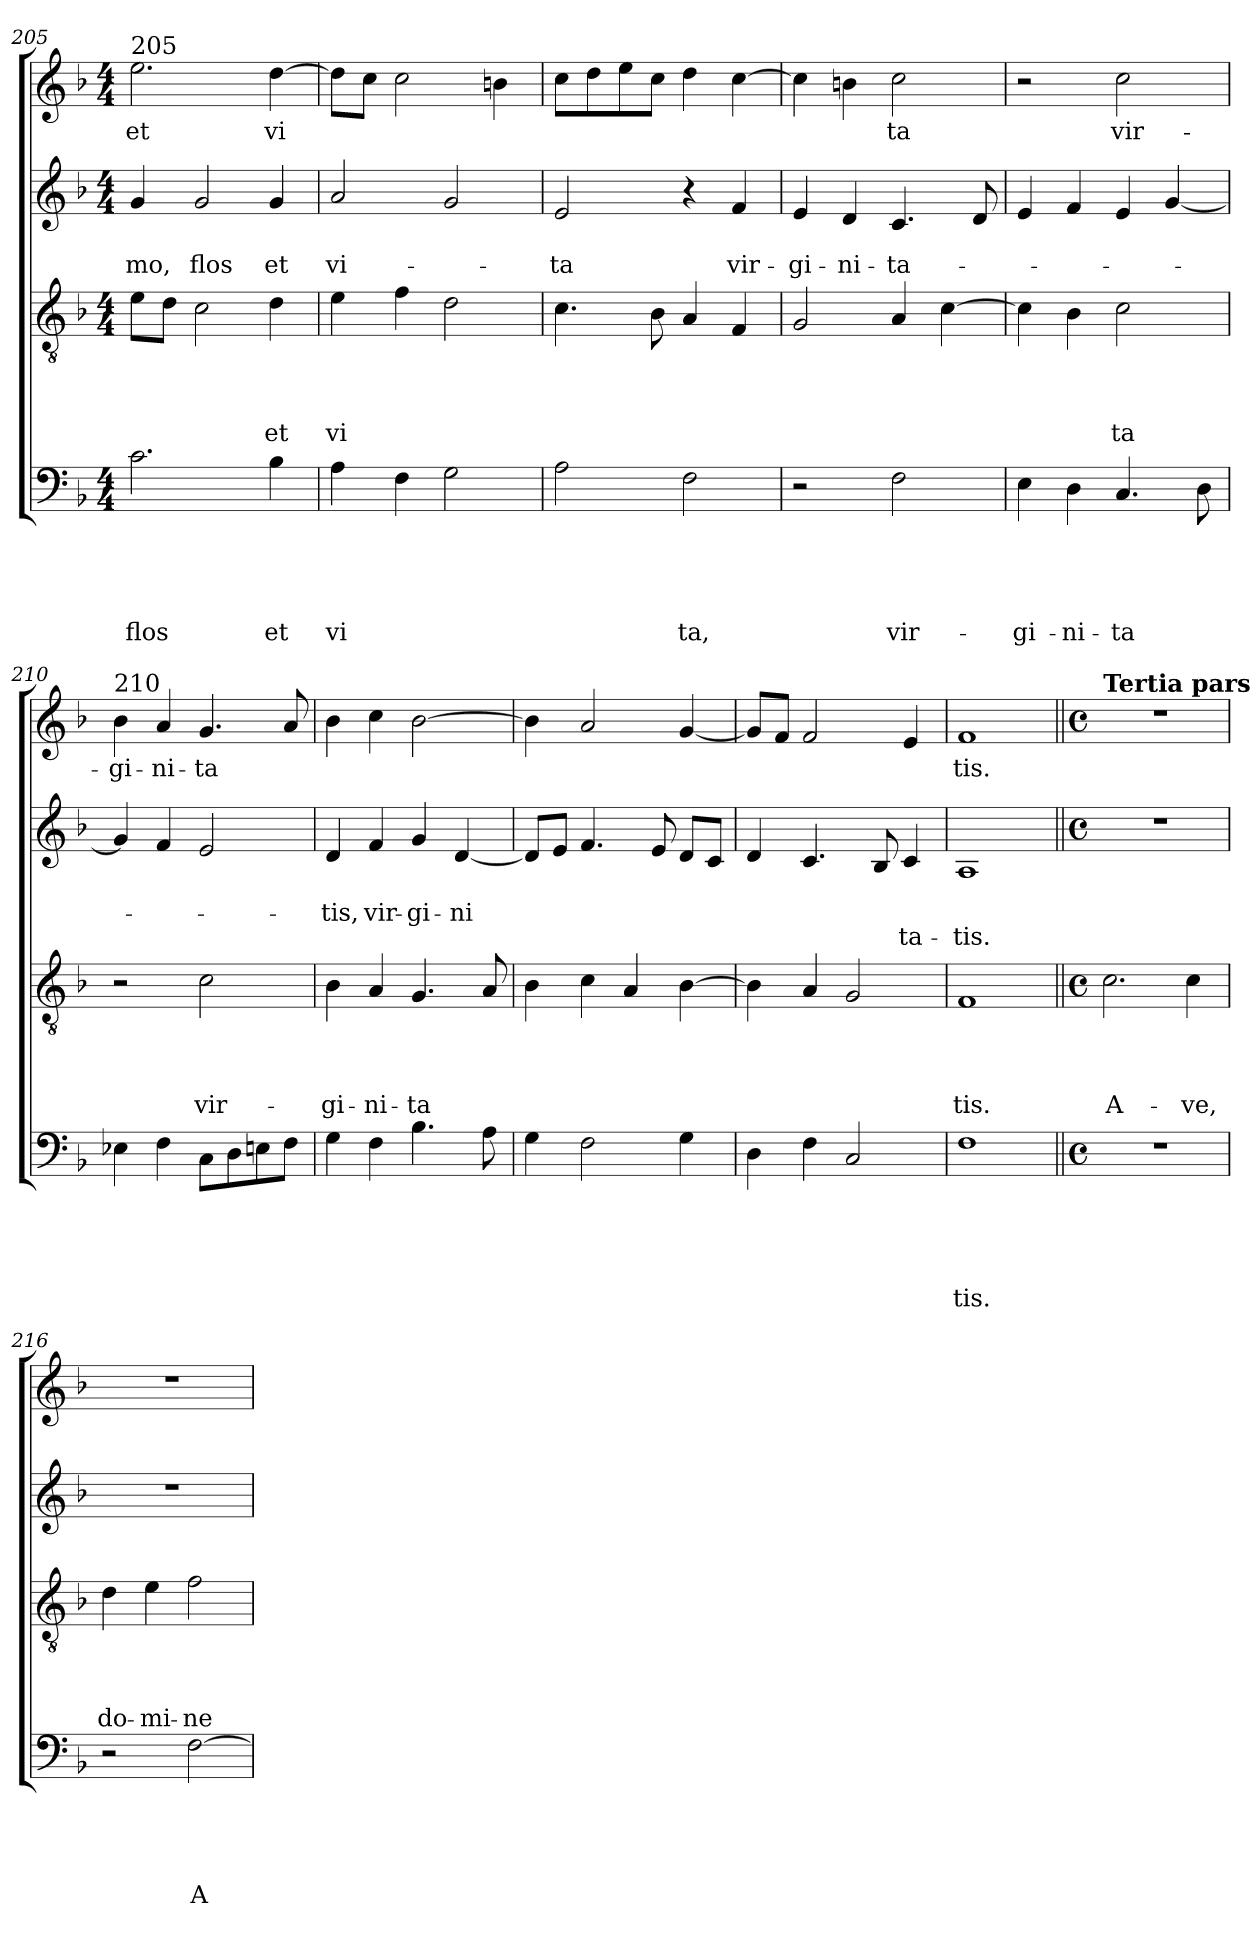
**kern	**text	**text	**text	**text	**text	**kern	**text	**text	**text	**text	**kern	**text	**text	**text	**kern	**text
*part4	*part4	*part4	*part4	*part4	*part4	*part3	*part3	*part3	*part3	*part3	*part2	*part2	*part2	*part2	*part1	*part1
*staff4	*staff4	*staff4	*staff4	*staff4	*staff4	*staff3	*staff3	*staff3	*staff3	*staff3	*staff2	*staff2	*staff2	*staff2	*staff1	*staff1
*clefF4	*	*	*	*	*	*clefGv2	*	*	*	*	*clefG2	*	*	*	*clefG2	*
*k[b-]	*	*	*	*	*	*k[b-]	*	*	*	*	*k[b-]	*	*	*	*k[b-]	*
*F:	*	*	*	*	*	*F:	*	*	*	*	*F:	*	*	*	*F:	*
*M4/4	*	*	*	*	*	*M4/4	*	*	*	*	*M4/4	*	*	*	*M4/4	*
=205	=205	=205	=205	=205	=205	=205	=205	=205	=205	=205	=205	=205	=205	=205	=205	=205
!	!	!	!	!	!	!	!	!	!	!	!	!	!	!	!LO:TX:a:t=205	!
!	!	!	!	!	!LO:LY:b	!	!	!	!	!	!	!	!LO:LY:b	!	!	!LO:LY:b
2.c\	.	.	.	.	flos	8e\L	.	.	.	.	4g/	.	-mo,	.	2.ee\	et
.	.	.	.	.	.	8d\J	.	.	.	.	.	.	.	.	.	.
!	!	!	!	!	!	!	!	!	!	!	!	!	!LO:LY:b	!	!	!
.	.	.	.	.	.	2c\	.	.	.	.	2g/	.	flos	.	.	.
!	!	!	!	!	!LO:LY:b	!	!	!	!	!LO:LY:b	!	!	!LO:LY:b	!	!	!LO:LY:b
4B-\	.	.	.	.	et	4d\	.	.	.	et	4g/	.	et	.	[4dd\	vi
=206	=206	=206	=206	=206	=206	=206	=206	=206	=206	=206	=206	=206	=206	=206	=206	=206
!	!	!	!	!	!LO:LY:b	!	!	!	!	!LO:LY:b	!	!	!LO:LY:b	!	!	!
4A\	.	.	.	.	vi	4e\	.	.	.	vi	2a/	.	vi-	.	8dd\L]	.
.	.	.	.	.	.	.	.	.	.	.	.	.	.	.	8cc\J	.
4F\	.	.	.	.	.	4f\	.	.	.	.	.	.	.	.	2cc\	.
2G\	.	.	.	.	.	2d\	.	.	.	.	2g/	.	.	.	.	.
.	.	.	.	.	.	.	.	.	.	.	.	.	.	.	4b\	.
=207	=207	=207	=207	=207	=207	=207	=207	=207	=207	=207	=207	=207	=207	=207	=207	=207
!	!	!	!	!	!	!	!	!	!	!	!	!	!LO:LY:b	!	!	!
2A\	.	.	.	.	.	4.c\	.	.	.	.	2e/	.	-ta	.	8cc\L	.
.	.	.	.	.	.	.	.	.	.	.	.	.	.	.	8dd\	.
.	.	.	.	.	.	.	.	.	.	.	.	.	.	.	8ee\	.
.	.	.	.	.	.	8B-\	.	.	.	.	.	.	.	.	8cc\J	.
!	!	!	!	!	!LO:LY:b	!	!	!	!	!	!	!	!	!	!	!
2F\	.	.	.	.	ta,	4A/	.	.	.	.	4r	.	.	.	4dd\	.
!	!	!	!	!	!	!	!	!	!	!	!	!	!LO:LY:b	!	!	!
.	.	.	.	.	.	4F/	.	.	.	.	4f/	.	vir-	.	[4cc\	.
=208	=208	=208	=208	=208	=208	=208	=208	=208	=208	=208	=208	=208	=208	=208	=208	=208
!	!	!	!	!	!	!	!	!	!	!	!	!	!LO:LY:b	!	!	!
2r	.	.	.	.	.	2G/	.	.	.	.	4e/	.	-gi-	.	4cc\]	.
!	!	!	!	!	!	!	!	!	!	!	!	!	!LO:LY:b	!	!	!
.	.	.	.	.	.	.	.	.	.	.	4d/	.	-ni-	.	4b\	.
!	!	!	!	!	!LO:LY:b	!	!	!	!	!	!	!	!LO:LY:b	!	!	!LO:LY:b
2F\	.	.	.	.	vir-	4A/	.	.	.	.	4.c/	.	-ta-	.	2cc\	ta
.	.	.	.	.	.	[4c\	.	.	.	.	.	.	.	.	.	.
.	.	.	.	.	.	.	.	.	.	.	8d/	.	.	.	.	.
!!LO:LB:g=z
=209	=209	=209	=209	=209	=209	=209	=209	=209	=209	=209	=209	=209	=209	=209	=209	=209
!	!	!	!	!	!LO:LY:b	!	!	!	!	!	!	!	!	!	!	!
4E\	.	.	.	.	-­gi-	4c\]	.	.	.	.	4e/	.	.	.	2r	.
!	!	!	!	!	!LO:LY:b	!	!	!	!	!	!	!	!	!	!	!
4D\	.	.	.	.	-ni-	4B-\	.	.	.	.	4f/	.	.	.	.	.
!	!	!	!	!	!LO:LY:b	!	!	!	!	!LO:LY:b	!	!	!	!	!	!LO:LY:b
4.C/	.	.	.	.	-ta	2c\	.	.	.	ta	4e/	.	.	.	2cc\	vir-
.	.	.	.	.	.	.	.	.	.	.	[4g/	.	.	.	.	.
8D\	.	.	.	.	.	.	.	.	.	.	.	.	.	.	.	.
=210	=210	=210	=210	=210	=210	=210	=210	=210	=210	=210	=210	=210	=210	=210	=210	=210
!	!	!	!	!	!	!	!	!	!	!	!	!	!	!	!LO:TX:a:t=210	!
!	!	!	!	!	!	!	!	!	!	!	!	!	!	!	!	!LO:LY:b
4E-X\	.	.	.	.	.	2r	.	.	.	.	4g/]	.	.	.	4b-\	-gi-
!	!	!	!	!	!	!	!	!	!	!	!	!	!	!	!	!LO:LY:b
4F\	.	.	.	.	.	.	.	.	.	.	4f/	.	.	.	4a/	-ni-
!	!	!	!	!	!	!	!	!	!	!LO:LY:b	!	!	!	!	!	!LO:LY:b
8C\L	.	.	.	.	.	2c\	.	.	.	vir-	2e/	.	.	.	4.g/	-ta
8D\	.	.	.	.	.	.	.	.	.	.	.	.	.	.	.	.
8En\	.	.	.	.	.	.	.	.	.	.	.	.	.	.	.	.
8F\J	.	.	.	.	.	.	.	.	.	.	.	.	.	.	8a/	.
=211	=211	=211	=211	=211	=211	=211	=211	=211	=211	=211	=211	=211	=211	=211	=211	=211
!	!	!	!	!	!	!	!	!	!	!LO:LY:b	!	!	!LO:LY:b	!	!	!
4G\	.	.	.	.	.	4B-\	.	.	.	-gi-	4d/	.	-tis,	.	4b-\	.
!	!	!	!	!	!	!	!	!	!	!LO:LY:b	!	!	!LO:LY:b	!	!	!
4F\	.	.	.	.	.	4A/	.	.	.	-ni-	4f/	.	vir-	.	4cc\	.
!	!	!	!	!	!	!	!	!	!	!LO:LY:b	!	!	!LO:LY:b	!	!	!
4.B-\	.	.	.	.	.	4.G/	.	.	.	-ta	4g/	.	-gi-	.	[2b-\	.
!	!	!	!	!	!	!	!	!	!	!	!	!	!LO:LY:b	!	!	!
.	.	.	.	.	.	.	.	.	.	.	[4d/	.	-ni	.	.	.
8A\	.	.	.	.	.	8A/	.	.	.	.	.	.	.	.	.	.
=212	=212	=212	=212	=212	=212	=212	=212	=212	=212	=212	=212	=212	=212	=212	=212	=212
4G\	.	.	.	.	.	4B-\	.	.	.	.	8d/L]	.	.	.	4b-\]	.
.	.	.	.	.	.	.	.	.	.	.	8e/J	.	.	.	.	.
2F\	.	.	.	.	.	4c\	.	.	.	.	4.f/	.	.	.	2a/	.
.	.	.	.	.	.	4A/	.	.	.	.	.	.	.	.	.	.
.	.	.	.	.	.	.	.	.	.	.	8e/	.	.	.	.	.
4G\	.	.	.	.	.	[4B-\	.	.	.	.	8d/L	.	.	.	[4g/	.
.	.	.	.	.	.	.	.	.	.	.	8c/J	.	.	.	.	.
=213	=213	=213	=213	=213	=213	=213	=213	=213	=213	=213	=213	=213	=213	=213	=213	=213
4D\	.	.	.	.	.	4B-\]	.	.	.	.	4d/	.	.	.	8g/L]	.
.	.	.	.	.	.	.	.	.	.	.	.	.	.	.	8f/J	.
4F\	.	.	.	.	.	4A/	.	.	.	.	4.c/	.	.	.	2f/	.
2C/	.	.	.	.	.	2G/	.	.	.	.	.	.	.	.	.	.
.	.	.	.	.	.	.	.	.	.	.	8B-/	.	.	.	.	.
!	!	!	!	!	!	!	!	!	!	!	!	!	!	!LO:LY:b	!	!
.	.	.	.	.	.	.	.	.	.	.	4c/	.	.	ta-	4e/	.
=214	=214	=214	=214	=214	=214	=214	=214	=214	=214	=214	=214	=214	=214	=214	=214	=214
!	!	!	!	!	!LO:LY:b	!	!	!	!	!LO:LY:b	!	!	!LO:LY:b	!LO:LY:b	!	!LO:LY:b
1F	.	.	.	.	tis.	1F	.	.	.	tis.	1A	.	.	-tis.	1f	tis.
!!LO:LB:g=z
=215||	=215||	=215||	=215||	=215||	=215||	=215||	=215||	=215||	=215||	=215||	=215||	=215||	=215||	=215||	=215||	=215||
*M4/4	*	*	*	*	*	*M4/4	*	*	*	*	*M4/4	*	*	*	*M4/4	*
*met(c)	*	*	*	*	*	*met(c)	*	*	*	*	*met(c)	*	*	*	*met(c)	*
!	!	!	!	!	!	!	!	!	!	!	!	!	!	!	!LO:TX:a:B:t=Tertia pars	!
!	!	!	!	!	!	!	!	!	!	!LO:LY:b	!	!	!	!	!	!
1r	.	.	.	.	.	2.c\	.	.	.	A-	1r	.	.	.	1r	.
!	!	!	!	!	!	!	!	!	!	!LO:LY:b	!	!	!	!	!	!
.	.	.	.	.	.	4c\	.	.	.	-ve,	.	.	.	.	.	.
=216	=216	=216	=216	=216	=216	=216	=216	=216	=216	=216	=216	=216	=216	=216	=216	=216
!	!	!	!	!	!	!	!	!	!	!LO:LY:b	!	!	!	!	!	!
2r	.	.	.	.	.	4d\	.	.	.	do-	1r	.	.	.	1r	.
!	!	!	!	!	!	!	!	!	!	!LO:LY:b	!	!	!	!	!	!
.	.	.	.	.	.	4e\	.	.	.	-mi-	.	.	.	.	.	.
!	!	!	!	!	!LO:LY:b	!	!	!	!	!LO:LY:b	!	!	!	!	!	!
[2F\	.	.	.	.	A-	2f\	.	.	.	-ne	.	.	.	.	.	.
=	=	=	=	=	=	=	=	=	=	=	=	=	=	=	=	=
*-	*-	*-	*-	*-	*-	*-	*-	*-	*-	*-	*-	*-	*-	*-	*-	*-
